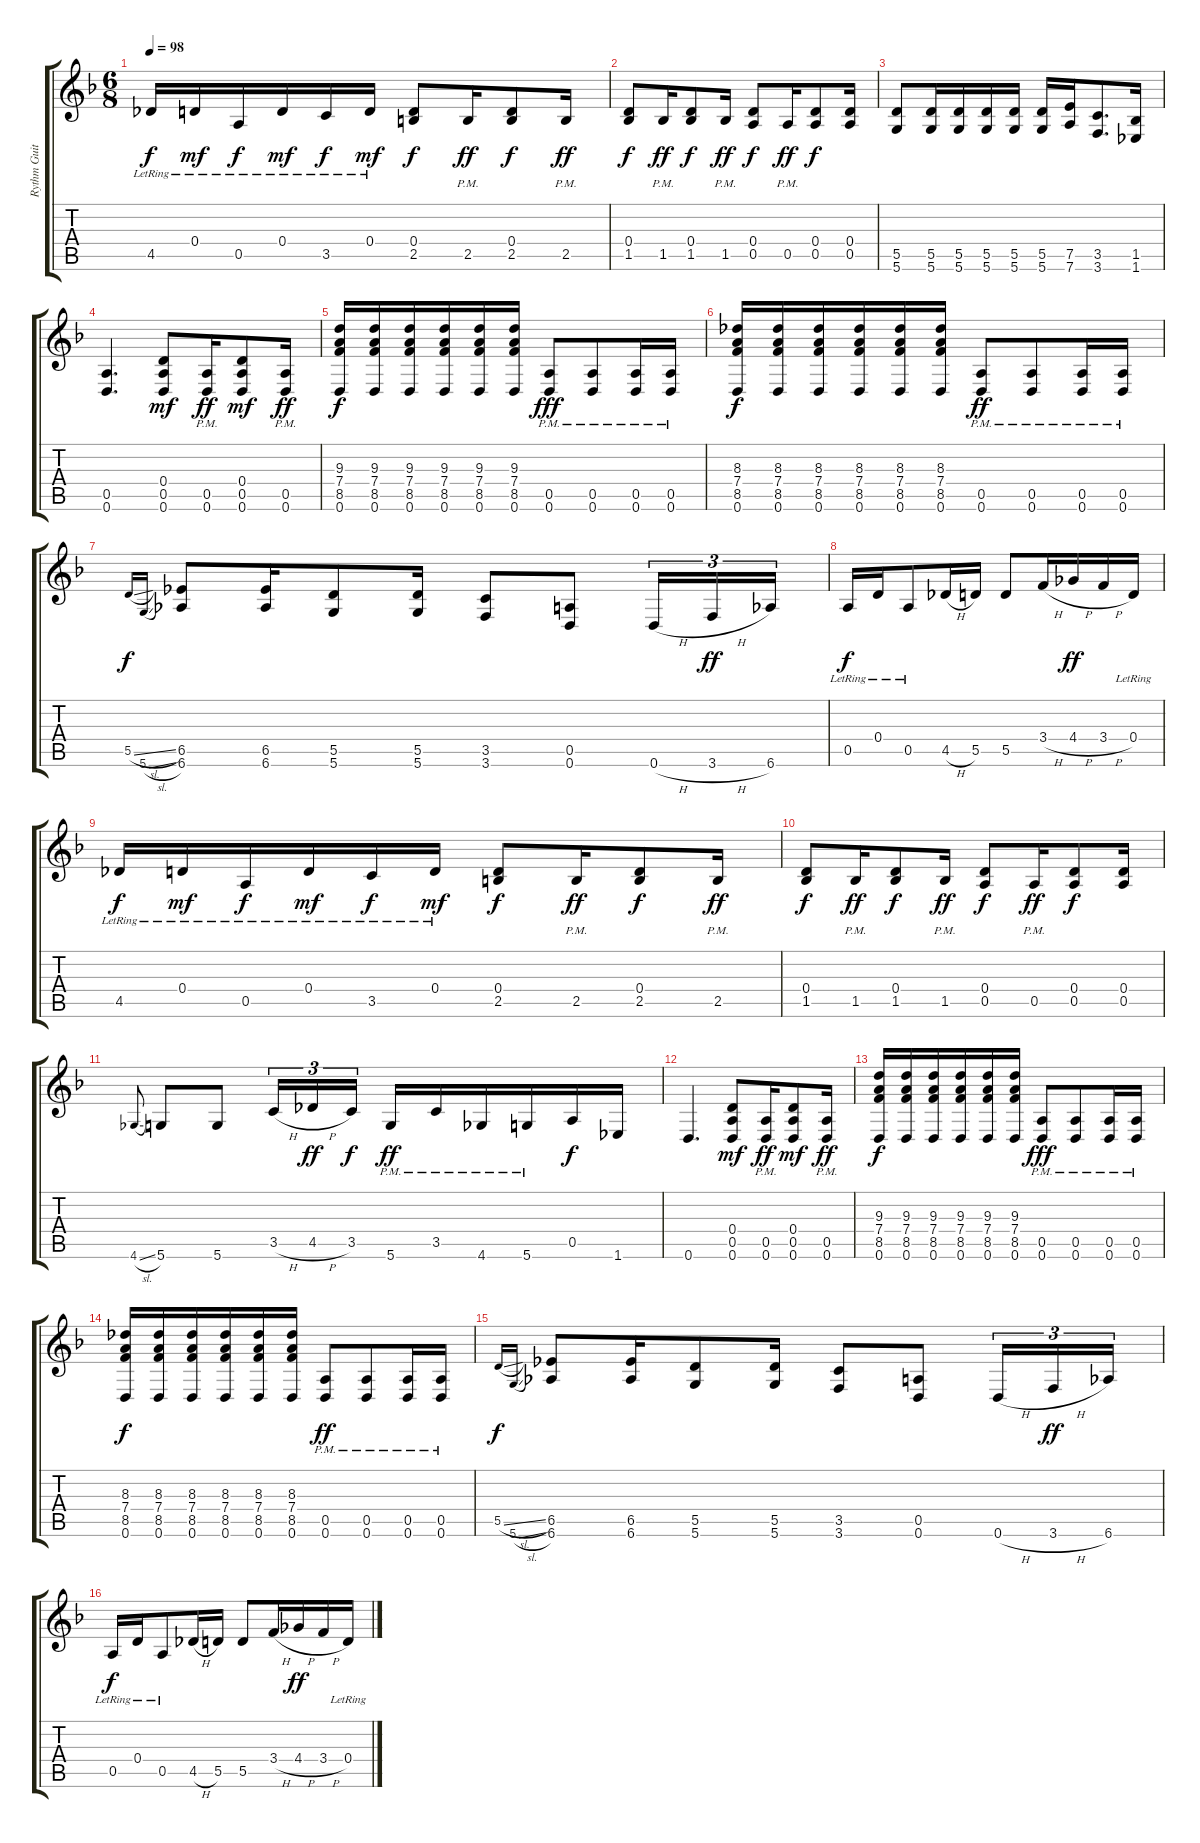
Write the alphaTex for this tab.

\track ("Rythm Guitar 1" "Rythm Guit") {instrument distortionguitar}
\staff {score tabs}
\tuning (E4 A3 F3 D3 A2 D2) {hide}
\ts (6 8)
\tempo 98
\clef g2
\ks dminor
4.5{lr}.16{dy f} 0.4{lr}.16{dy mf} 0.5{lr}.16{dy f} 0.4{lr}.16{dy mf} 3.5{lr}.16{dy f} 0.4{lr}.16{dy mf} (0.4 2.5).8{dy f} 2.5{pm}.16{dy ff} (0.4 2.5).8{dy f} 2.5{pm}.16{dy ff} |
(0.4 1.5).8{dy f} 1.5{pm}.16{dy ff} (0.4 1.5).8{dy f} 1.5{pm}.16{dy ff} (0.4 0.5).8{dy f} 0.5{pm}.16{dy ff} (0.4 0.5).8{dy f} (0.4 0.5).16 |
(5.5 5.6).8 (5.5 5.6).16 (5.5 5.6).16 (5.5 5.6).16 (5.5 5.6).16 (5.5 5.6).16 (7.5 7.6).16 (3.5 3.6).8{d} (1.5 1.6).16 |
(0.5 0.6).4{d} (0.4 0.5 0.6).8{dy mf} (0.5 0.6{pm}).16{dy ff} (0.4 0.5 0.6).8{dy mf} (0.5 0.6{pm}).16{dy ff} |
(9.3 7.4 8.5 0.6).16{dy f} (9.3 7.4 8.5 0.6).16 (9.3 7.4 8.5 0.6).16 (9.3 7.4 8.5 0.6).16 (9.3 7.4 8.5 0.6).16 (9.3 7.4 8.5 0.6).16 (0.5 0.6{pm}).8{dy fff} (0.5 0.6{pm}).8 (0.5 0.6{pm}).16 (0.5 0.6{pm}).16 |
(8.3 7.4 8.5 0.6).16{dy f} (8.3 7.4 8.5 0.6).16 (8.3 7.4 8.5 0.6).16 (8.3 7.4 8.5 0.6).16 (8.3 7.4 8.5 0.6).16 (8.3 7.4 8.5 0.6).16 (0.5 0.6{pm}).8{dy ff} (0.5 0.6{pm}).8 (0.5 0.6{pm}).16 (0.5 0.6{pm}).16 |
5.5{sl}.16{gr onbeat dy f} 5.6{sl}.16{gr onbeat} (6.5 6.6).8 (6.5 6.6).16 (5.5 5.6).8 (5.5 5.6).16 (3.5 3.6).8 (0.5 0.6).8 0.6{h}.16{tu (3 2)} 3.6{h}.16{tu (3 2) dy ff} 6.6.16{tu (3 2)} |
0.5{lr}.16{dy f} 0.4{lr}.16 0.5{lr}.8 4.5{h}.16 5.5.16 5.5.8 3.4{h}.16 4.4{h}.16{dy ff} 3.4{h}.16 0.4{lr}.16 |
4.5{lr}.16{dy f} 0.4{lr}.16{dy mf} 0.5{lr}.16{dy f} 0.4{lr}.16{dy mf} 3.5{lr}.16{dy f} 0.4{lr}.16{dy mf} (0.4 2.5).8{dy f} 2.5{pm}.16{dy ff} (0.4 2.5).8{dy f} 2.5{pm}.16{dy ff} |
(0.4 1.5).8{dy f} 1.5{pm}.16{dy ff} (0.4 1.5).8{dy f} 1.5{pm}.16{dy ff} (0.4 0.5).8{dy f} 0.5{pm}.16{dy ff} (0.4 0.5).8{dy f} (0.4 0.5).16 |
4.6{sl}.8{gr onbeat} 5.6.8 5.6.8 3.5{h}.16{tu (3 2)} 4.5{h}.16{tu (3 2) dy ff} 3.5.16{tu (3 2) dy f} 5.6{pm}.16{dy ff} 3.5{pm}.16 4.6{pm}.16 5.6{pm}.16 0.5.16{dy f} 1.6.16 |
0.6.4{d} (0.4 0.5 0.6).8{dy mf} (0.5 0.6{pm}).16{dy ff} (0.4 0.5 0.6).8{dy mf} (0.5 0.6{pm}).16{dy ff} |
(9.3 7.4 8.5 0.6).16{dy f} (9.3 7.4 8.5 0.6).16 (9.3 7.4 8.5 0.6).16 (9.3 7.4 8.5 0.6).16 (9.3 7.4 8.5 0.6).16 (9.3 7.4 8.5 0.6).16 (0.5 0.6{pm}).8{dy fff} (0.5 0.6{pm}).8 (0.5 0.6{pm}).16 (0.5 0.6{pm}).16 |
(8.3 7.4 8.5 0.6).16{dy f} (8.3 7.4 8.5 0.6).16 (8.3 7.4 8.5 0.6).16 (8.3 7.4 8.5 0.6).16 (8.3 7.4 8.5 0.6).16 (8.3 7.4 8.5 0.6).16 (0.5 0.6{pm}).8{dy ff} (0.5 0.6{pm}).8 (0.5 0.6{pm}).16 (0.5 0.6{pm}).16 |
5.5{sl}.16{gr onbeat dy f} 5.6{sl}.16{gr onbeat} (6.5 6.6).8 (6.5 6.6).16 (5.5 5.6).8 (5.5 5.6).16 (3.5 3.6).8 (0.5 0.6).8 0.6{h}.16{tu (3 2)} 3.6{h}.16{tu (3 2) dy ff} 6.6.16{tu (3 2)} |
0.5{lr}.16{dy f} 0.4{lr}.16 0.5{lr}.8 4.5{h}.16 5.5.16 5.5.8 3.4{h}.16 4.4{h}.16{dy ff} 3.4{h}.16 0.4{lr}.16
